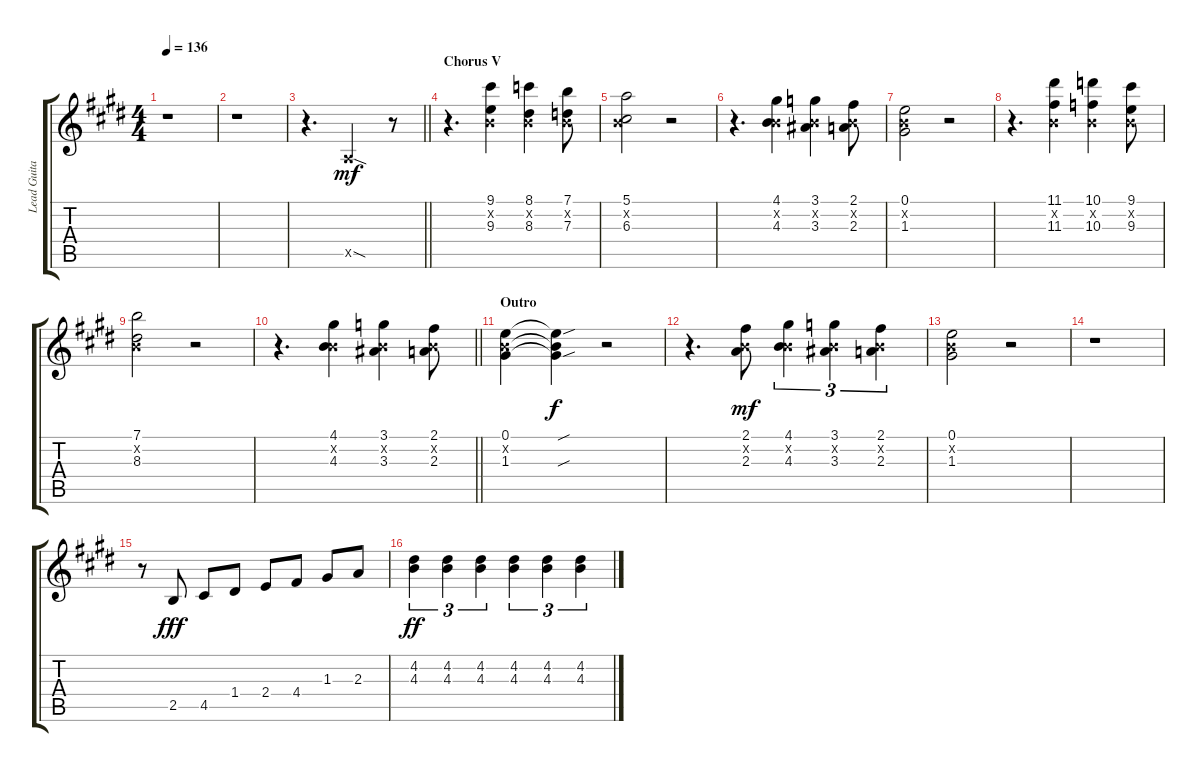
\track ("Lead Guitar" "Lead Guita") {instrument electricguitarjazz}
\staff {score tabs}
\tuning (E4 B3 G3 D3 A2 E2) {hide}
\ts (4 4)
\tempo 136
\clef g2
\ks e
r.1{dy mf} |
r.1 |
\barLineRight lightlight
r.4{d} 0.5{sod x}.2 r.8 |
\section ("" "Chorus V")
r.4{d} (9.1 0.2{x} 9.3).4 (8.1 0.2{x} 8.3).4 (7.1 0.2{x} 7.3).8 |
(5.1 0.2{x} 6.3).2 r.2 |
r.4{d} (4.1 0.2{x} 4.3).4 (3.1 0.2{x} 3.3).4 (2.1 0.2{x} 2.3).8 |
(0.1 0.2{x} 1.3).2 r.2 |
r.4{d} (11.1 0.2{x} 11.3).4 (10.1 0.2{x} 10.3).4 (9.1 0.2{x} 9.3).8 |
(7.1 0.2{x} 8.3).2 r.2 |
\barLineRight lightlight
r.4{d} (4.1 0.2{x} 4.3).4 (3.1 0.2{x} 3.3).4 (2.1 0.2{x} 2.3).8 |
\section ("" "Outro")
(0.1 0.2{x} 1.3).4 (0.1{sou t} 0.2{t} 1.3{sou t}).4{dy f} r.2 |
r.4{d} (2.1 0.2{x} 2.3).8{dy mf} (4.1 0.2{x} 4.3).4{tu (3 2)} (3.1 0.2{x} 3.3).4{tu (3 2)} (2.1 0.2{x} 2.3).4{tu (3 2)} |
(0.1 0.2{x} 1.3).2 r.2 |
r.1 |
r.8 2.5.8{dy fff} 4.5.8 1.4.8 2.4.8 4.4.8 1.3.8 2.3.8 |
(4.2 4.3).4{tu (3 2) dy ff} (4.2 4.3).4{tu (3 2)} (4.2 4.3).4{tu (3 2)} (4.2 4.3).4{tu (3 2)} (4.2 4.3).4{tu (3 2)} (4.2 4.3).4{tu (3 2)}
